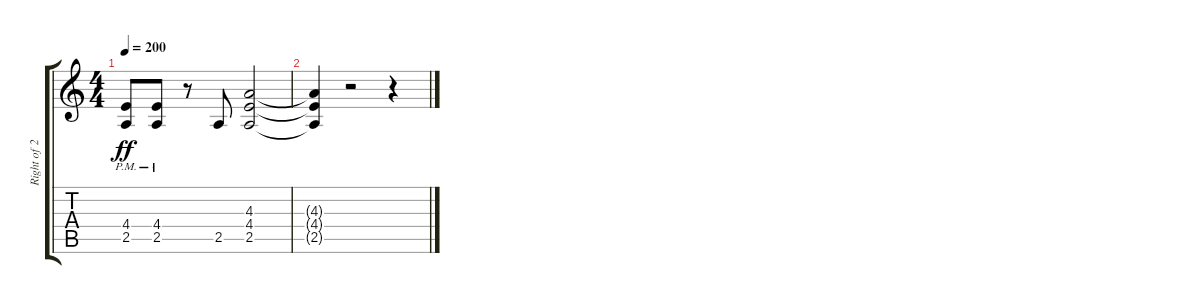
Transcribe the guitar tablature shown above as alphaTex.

\track ("Right of 2TW" "Right of 2") {mute instrument overdrivenguitar}
\staff {score tabs}
\tuning (D4 A3 F3 C3 G2 D2) {hide}
\ts (4 4)
\tempo 200
\clef g2
\ks c
(4.4{pm} 2.5{pm}).8{dy ff} (4.4{pm} 2.5{pm}).8 r.8 2.5.8 (4.3 4.4 2.5).2 |
(4.3{t} 4.4{t} 2.5{t}).4 r.2 r.4
